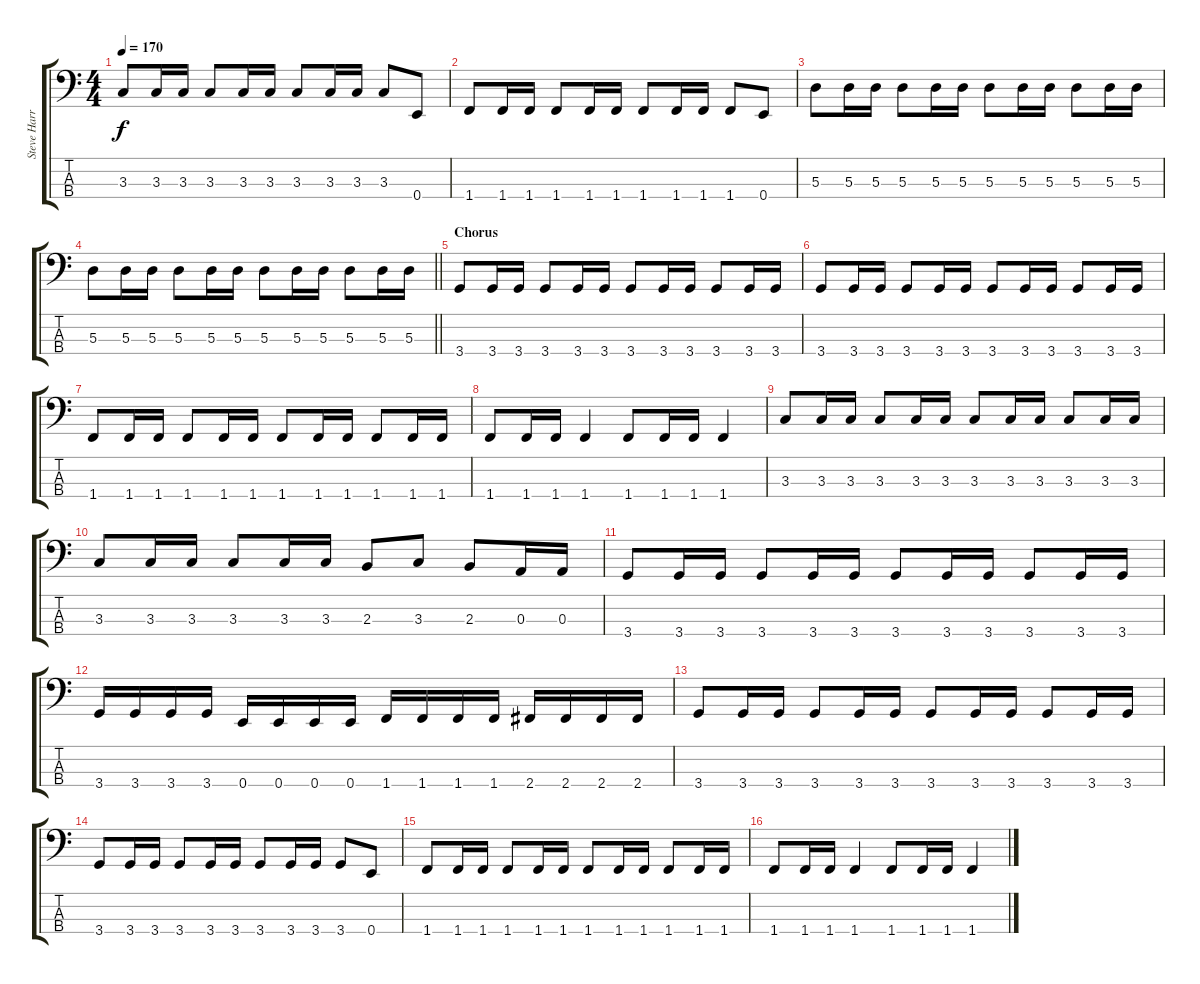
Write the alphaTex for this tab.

\track ("Steve Harris" "Steve Harr") {instrument electricbassfinger}
\staff {score tabs}
\tuning (G2 D2 A1 E1) {hide}
\ts (4 4)
\tempo 170
\clef f4
\ks c
3.3.8{dy f} 3.3.16 3.3.16 3.3.8 3.3.16 3.3.16 3.3.8 3.3.16 3.3.16 3.3.8 0.4.8 |
1.4.8 1.4.16 1.4.16 1.4.8 1.4.16 1.4.16 1.4.8 1.4.16 1.4.16 1.4.8 0.4.8 |
5.3.8 5.3.16 5.3.16 5.3.8 5.3.16 5.3.16 5.3.8 5.3.16 5.3.16 5.3.8 5.3.16 5.3.16 |
\barLineRight lightlight
5.3.8 5.3.16 5.3.16 5.3.8 5.3.16 5.3.16 5.3.8 5.3.16 5.3.16 5.3.8 5.3.16 5.3.16 |
\section ("" "Chorus")
3.4.8 3.4.16 3.4.16 3.4.8 3.4.16 3.4.16 3.4.8 3.4.16 3.4.16 3.4.8 3.4.16 3.4.16 |
3.4.8 3.4.16 3.4.16 3.4.8 3.4.16 3.4.16 3.4.8 3.4.16 3.4.16 3.4.8 3.4.16 3.4.16 |
1.4.8 1.4.16 1.4.16 1.4.8 1.4.16 1.4.16 1.4.8 1.4.16 1.4.16 1.4.8 1.4.16 1.4.16 |
1.4.8 1.4.16 1.4.16 1.4.4 1.4.8 1.4.16 1.4.16 1.4.4 |
3.3.8 3.3.16 3.3.16 3.3.8 3.3.16 3.3.16 3.3.8 3.3.16 3.3.16 3.3.8 3.3.16 3.3.16 |
3.3.8 3.3.16 3.3.16 3.3.8 3.3.16 3.3.16 2.3.8 3.3.8 2.3.8 0.3.16 0.3.16 |
3.4.8 3.4.16 3.4.16 3.4.8 3.4.16 3.4.16 3.4.8 3.4.16 3.4.16 3.4.8 3.4.16 3.4.16 |
3.4.16 3.4.16 3.4.16 3.4.16 0.4.16 0.4.16 0.4.16 0.4.16 1.4.16 1.4.16 1.4.16 1.4.16 2.4.16 2.4.16 2.4.16 2.4.16 |
3.4.8 3.4.16 3.4.16 3.4.8 3.4.16 3.4.16 3.4.8 3.4.16 3.4.16 3.4.8 3.4.16 3.4.16 |
3.4.8 3.4.16 3.4.16 3.4.8 3.4.16 3.4.16 3.4.8 3.4.16 3.4.16 3.4.8 0.4.8 |
1.4.8 1.4.16 1.4.16 1.4.8 1.4.16 1.4.16 1.4.8 1.4.16 1.4.16 1.4.8 1.4.16 1.4.16 |
1.4.8 1.4.16 1.4.16 1.4.4 1.4.8 1.4.16 1.4.16 1.4.4
